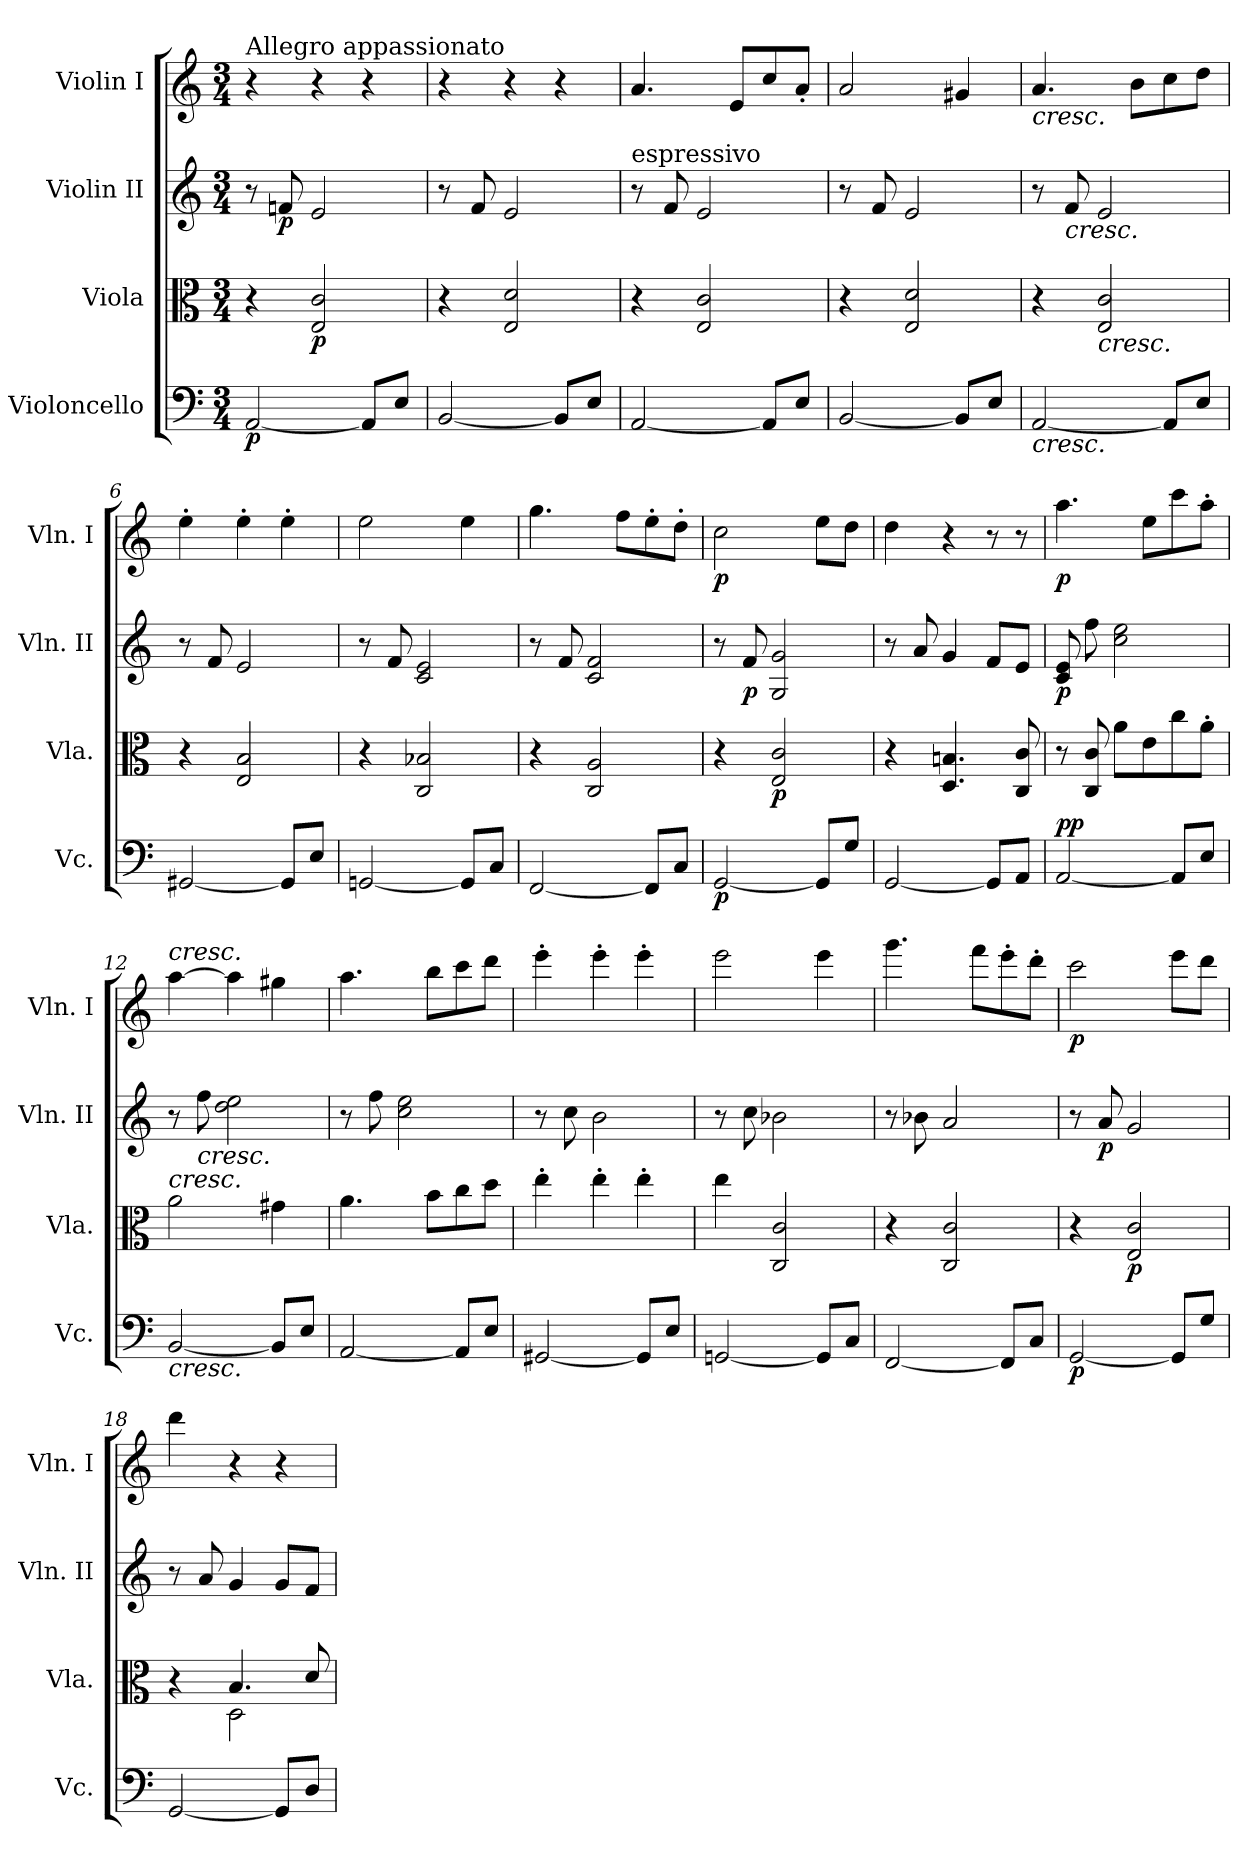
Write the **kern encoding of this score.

**kern	**dynam	**kern	**dynam	**kern	**dynam	**kern	**dynam
*part4	*part4	*part3	*part3	*part2	*part2	*part1	*part1
*staff4	*staff4	*staff3	*staff3	*staff2	*staff2	*staff1	*staff1
*I"Violoncello	*	*I"Viola	*	*I"Violin II	*	*I"Violin I	*
*I'Vc.	*	*I'Vla.	*	*I'Vln. II	*	*I'Vln. I	*
*clefF4	*	*clefC3	*	*clefG2	*	*clefG2	*
*k[]	*	*k[]	*	*k[]	*	*k[]	*
*M3/4	*	*M3/4	*	*M3/4	*	*M3/4	*
=1	=1	=1	=1	=1	=1	=1	=1
!	!	!	!	!	!	!LO:TX:a:t=Allegro appassionato	!
!	!LO:DY:b	!	!	!	!	!	!
[2AA/	p	4r	.	8r	.	4r	.
!	!	!	!	!	!LO:DY:b	!	!
.	.	.	.	8fn/	p	.	.
!	!	!	!LO:DY:b	!	!	!	!
.	.	2E/ 2c/	p	2e/	.	4r	.
8AA/L]	.	.	.	.	.	4r	.
8E/J	.	.	.	.	.	.	.
=2	=2	=2	=2	=2	=2	=2	=2
[2BB/	.	4r	.	8r	.	4r	.
.	.	.	.	8f/	.	.	.
.	.	2E/ 2d/	.	2e/	.	4r	.
8BB/L]	.	.	.	.	.	4r	.
8E/J	.	.	.	.	.	.	.
=3	=3	=3	=3	=3	=3	=3	=3
!	!	!	!	!LO:TX:a:t=espressivo	!	!	!
[2AA/	.	4r	.	8r	.	4.a/	.
.	.	.	.	8f/	.	.	.
.	.	2E/ 2c/	.	2e/	.	.	.
.	.	.	.	.	.	8e/L	.
8AA/L]	.	.	.	.	.	8cc/	.
8E/J	.	.	.	.	.	8a'/J	.
=4	=4	=4	=4	=4	=4	=4	=4
[2BB/	.	4r	.	8r	.	2a/	.
.	.	.	.	8f/	.	.	.
.	.	2E/ 2d/	.	2e/	.	.	.
8BB/L]	.	.	.	.	.	4g#X/	.
8E/J	.	.	.	.	.	.	.
=5	=5	=5	=5	=5	=5	=5	=5
!	!	!	!	!	!	!LO:TX:b:i:t=cresc.	!
!LO:TX:b:i:t=cresc.	!	!	!	!	!	!	!
[2AA/	.	4r	.	8r	.	4.a/	.
!	!	!	!	!LO:TX:b:i:t=cresc.	!	!	!
.	.	.	.	8f/	.	.	.
!	!	!LO:TX:b:i:t=cresc.	!	!	!	!	!
.	.	2E/ 2c/	.	2e/	.	.	.
.	.	.	.	.	.	8b\L	.
8AA/L]	.	.	.	.	.	8cc\	.
8E/J	.	.	.	.	.	8dd\J	.
=6	=6	=6	=6	=6	=6	=6	=6
[2GG#X/	.	4r	.	8r	.	4ee'\	.
.	.	.	.	8f/	.	.	.
.	.	2E/ 2B/	.	2e/	.	4ee'\	.
8GG#/L]	.	.	.	.	.	4ee'\	.
8E/J	.	.	.	.	.	.	.
=7	=7	=7	=7	=7	=7	=7	=7
[2GGn/	.	4r	.	8r	.	2ee\	.
.	.	.	.	8f/	.	.	.
.	.	2C/ 2B-X/	.	2c/ 2e/	.	.	.
8GG/L]	.	.	.	.	.	4ee\	.
8C/J	.	.	.	.	.	.	.
=8	=8	=8	=8	=8	=8	=8	=8
[2FF/	.	4r	.	8r	.	4.gg\	.
.	.	.	.	8f/	.	.	.
.	.	2C/ 2A/	.	2c/ 2f/	.	.	.
.	.	.	.	.	.	8ff\L	.
8FF/L]	.	.	.	.	.	8ee'\	.
8C/J	.	.	.	.	.	8dd'\J	.
=9	=9	=9	=9	=9	=9	=9	=9
!	!LO:DY:b	!	!	!	!	!	!LO:DY:b
[2GG/	p	4r	.	8r	.	2cc\	p
!	!	!	!	!	!LO:DY:b	!	!
.	.	.	.	8f/	p	.	.
!	!	!	!LO:DY:b	!	!	!	!
.	.	2E/ 2c/	p	2G/ 2g/	.	.	.
8GG/L]	.	.	.	.	.	8ee\L	.
8G/J	.	.	.	.	.	8dd\J	.
=10	=10	=10	=10	=10	=10	=10	=10
[2GG/	.	4r	.	8r	.	4dd\	.
.	.	.	.	8a/	.	.	.
.	.	4.D/ 4.Bn/	.	4g/	.	4r	.
8GG/L]	.	.	.	8f/L	.	8r	.
8AA/J	.	8C/ 8c/	.	8e/J	.	8r	.
=11	=11	=11	=11	=11	=11	=11	=11
!	!LO:DY:b	!	!	!	!	!	!
!	!LO:DY:n=1:a	!	!	!	!LO:DY:b	!	!LO:DY:b
[2AA/	p p	8r	.	8c/ 8e/	p	4.aa\	p
.	.	8C/ 8c/	.	8ff\	.	.	.
.	.	8a\L	.	2cc\ 2ee\	.	.	.
.	.	8e\	.	.	.	8ee\L	.
8AA/L]	.	8cc\	.	.	.	8ccc\	.
8E/J	.	8a'\J	.	.	.	8aa'\J	.
=12	=12	=12	=12	=12	=12	=12	=12
!	!	!	!	!	!	!LO:TX:a:i:t=cresc.	!
!	!	!LO:TX:a:i:t=cresc.	!	!	!	!	!
!LO:TX:b:i:t=cresc.	!	!	!	!	!	!	!
[2BB/	.	2a\	.	8r	.	[4aa\	.
!	!	!	!	!LO:TX:b:i:t=cresc.	!	!	!
.	.	.	.	8ff\	.	.	.
.	.	.	.	2dd\ 2ee\	.	4aa\]	.
8BB/L]	.	4g#X\	.	.	.	4gg#X\	.
8E/J	.	.	.	.	.	.	.
=13	=13	=13	=13	=13	=13	=13	=13
[2AA/	.	4.a\	.	8r	.	4.aa\	.
.	.	.	.	8ff\	.	.	.
.	.	.	.	2cc\ 2ee\	.	.	.
.	.	8b\L	.	.	.	8bb\L	.
8AA/L]	.	8cc\	.	.	.	8ccc\	.
8E/J	.	8dd\J	.	.	.	8ddd\J	.
=14	=14	=14	=14	=14	=14	=14	=14
[2GG#X/	.	4ee'\	.	8r	.	4eee'\	.
.	.	.	.	8cc\	.	.	.
.	.	4ee'\	.	2b\	.	4eee'\	.
8GG#/L]	.	4ee'\	.	.	.	4eee'\	.
8E/J	.	.	.	.	.	.	.
=15	=15	=15	=15	=15	=15	=15	=15
[2GGn/	.	4ee\	.	8r	.	2eee\	.
.	.	.	.	8cc\	.	.	.
.	.	2C/ 2c/	.	2b-X\	.	.	.
8GG/L]	.	.	.	.	.	4eee\	.
8C/J	.	.	.	.	.	.	.
=16	=16	=16	=16	=16	=16	=16	=16
[2FF/	.	4r	.	8r	.	4.ggg\	.
.	.	.	.	8b-X\	.	.	.
.	.	2C/ 2c/	.	2a/	.	.	.
.	.	.	.	.	.	8fff\L	.
8FF/L]	.	.	.	.	.	8eee'\	.
8C/J	.	.	.	.	.	8ddd'\J	.
=17	=17	=17	=17	=17	=17	=17	=17
!	!LO:DY:b	!	!	!	!	!	!LO:DY:b
[2GG/	p	4r	.	8r	.	2ccc\	p
!	!	!	!	!	!LO:DY:b	!	!
.	.	.	.	8a/	p	.	.
!	!	!	!LO:DY:b	!	!	!	!
.	.	2E/ 2c/	p	2g/	.	.	.
8GG/L]	.	.	.	.	.	8eee\L	.
8G/J	.	.	.	.	.	8ddd\J	.
=18	=18	=18	=18	=18	=18	=18	=18
*	*	*^	*	*	*	*	*
[2GG/	.	4r	4ryy	.	8r	.	4ddd\	.
.	.	.	.	.	8a/	.	.	.
.	.	4.B/	2D\	.	4g/	.	4r	.
8GG/L]	.	.	.	.	8g/L	.	4r	.
8D/J	.	8d/	.	.	8f/J	.	.	.
*	*	*v	*v	*	*	*	*	*
=	=	=	=	=	=	=	=
*-	*-	*-	*-	*-	*-	*-	*-
